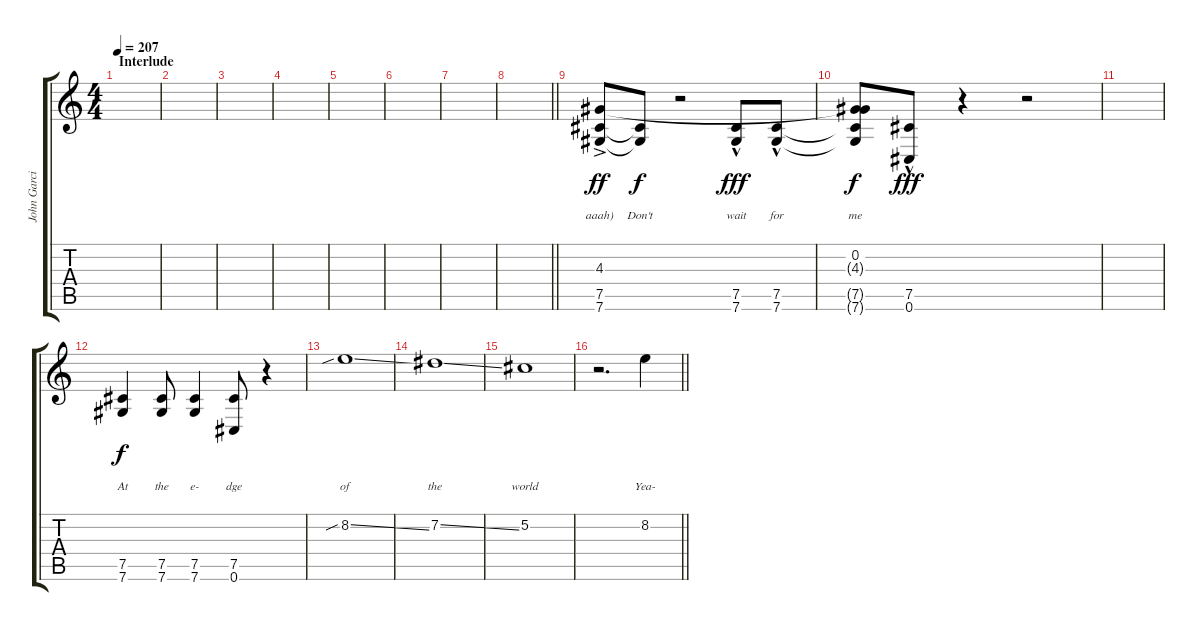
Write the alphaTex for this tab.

\track ("John Garcia - Vocal" "John Garci") {instrument electricguitarjazz}
\staff {score tabs}
\tuning (Db4 Ab3 E3 B2 Gb2 Db2) {hide}
\ts (4 4)
\section ("" "Interlude")
\tempo 207
\clef g2
\ks c
|
|
|
|
|
|
|
\barLineRight lightlight
|
(4.3{ac} 7.5{ac} 7.6{ac}).8{lyrics (0 "") lyrics (1 "") lyrics (2 "") lyrics (3 "aaah)") lyrics (4 "") dy ff} (7.5{t} 7.6{t}).8{lyrics (0 "") lyrics (1 "") lyrics (2 "") lyrics (3 "Don't") lyrics (4 "") dy f} r.2 (7.5{hac} 7.6{hac}).8{lyrics (0 "") lyrics (1 "") lyrics (2 "") lyrics (3 "wait") lyrics (4 "") dy fff} (7.5{hac} 7.6{hac}).8{lyrics (0 "") lyrics (1 "") lyrics (2 "") lyrics (3 "for") lyrics (4 "")} |
(0.2 4.3{t} 7.5{t} 7.6{t}).8{lyrics (0 "") lyrics (1 "") lyrics (2 "") lyrics (3 "me") lyrics (4 "") dy f} (7.5{hac} 0.6{hac}).8{lyrics (0 "") lyrics (1 "") lyrics (2 "") lyrics (3 "") lyrics (4 "") dy fff} r.4 r.2 |
|
(7.5 7.6).4{lyrics (0 "") lyrics (1 "") lyrics (2 "") lyrics (3 "At") lyrics (4 "") dy f} (7.5 7.6).8{lyrics (0 "") lyrics (1 "") lyrics (2 "") lyrics (3 "the") lyrics (4 "")} (7.5 7.6).4{lyrics (0 "") lyrics (1 "") lyrics (2 "") lyrics (3 "e-") lyrics (4 "")} (7.5 0.6).8{lyrics (0 "") lyrics (1 "") lyrics (2 "") lyrics (3 "dge") lyrics (4 "")} r.4 |
8.2{sib ss}.1{lyrics (0 "") lyrics (1 "") lyrics (2 "") lyrics (3 "of") lyrics (4 "")} |
7.2{ss}.1{lyrics (0 "") lyrics (1 "") lyrics (2 "") lyrics (3 "the") lyrics (4 "")} |
5.2.1{lyrics (0 "") lyrics (1 "") lyrics (2 "") lyrics (3 "world") lyrics (4 "")} |
\barLineRight lightlight
r.2{d} 8.2.4{lyrics (0 "") lyrics (1 "") lyrics (2 "") lyrics (3 "Yea-") lyrics (4 "")}
